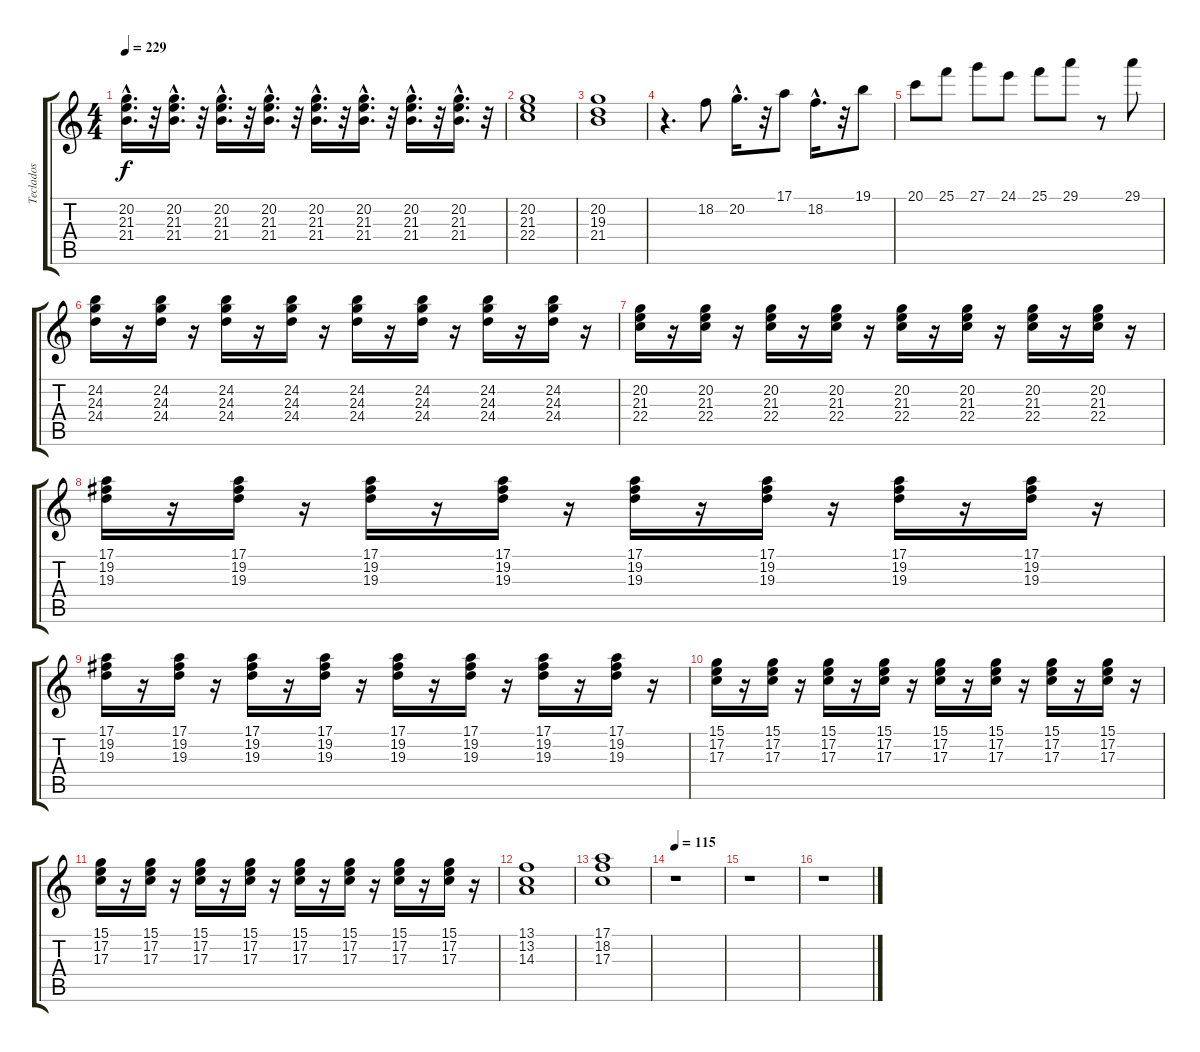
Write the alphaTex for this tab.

\track ("Teclados" "Teclados") {instrument stringensemble1}
\staff {score tabs}
\tuning (E4 B3 G3 D3 A2 E2) {hide}
\ts (4 4)
\tempo 229
\clef g2
\ks c
(20.2{hac} 21.3{hac} 21.4{hac}).16{d dy f} r.32 (20.2{hac} 21.3{hac} 21.4{hac}).16{d} r.32 (20.2{hac} 21.3{hac} 21.4{hac}).16{d} r.32 (20.2{hac} 21.3{hac} 21.4{hac}).16{d} r.32 (20.2{hac} 21.3{hac} 21.4{hac}).16{d} r.32 (20.2{hac} 21.3{hac} 21.4{hac}).16{d} r.32 (20.2{hac} 21.3{hac} 21.4{hac}).16{d} r.32 (20.2{hac} 21.3{hac} 21.4{hac}).16{d} r.32 |
(20.2 21.3 22.4).1 |
(20.2 19.3 21.4).1 |
r.4{d} 18.2.8 20.2{hac}.16{d} r.32 17.1.8 18.2{hac}.16{d} r.32 19.1.8 |
20.1.8 25.1.8 27.1.8 24.1.8 25.1.8 29.1.8 r.8 29.1.8 |
(24.2 24.3 24.4).16 r.16 (24.2 24.3 24.4).16 r.16 (24.2 24.3 24.4).16 r.16 (24.2 24.3 24.4).16 r.16 (24.2 24.3 24.4).16 r.16 (24.2 24.3 24.4).16 r.16 (24.2 24.3 24.4).16 r.16 (24.2 24.3 24.4).16 r.16 |
(20.2 21.3 22.4).16 r.16 (20.2 21.3 22.4).16 r.16 (20.2 21.3 22.4).16 r.16 (20.2 21.3 22.4).16 r.16 (20.2 21.3 22.4).16 r.16 (20.2 21.3 22.4).16 r.16 (20.2 21.3 22.4).16 r.16 (20.2 21.3 22.4).16 r.16 |
(17.1 19.2 19.3).16 r.16 (17.1 19.2 19.3).16 r.16 (17.1 19.2 19.3).16 r.16 (17.1 19.2 19.3).16 r.16 (17.1 19.2 19.3).16 r.16 (17.1 19.2 19.3).16 r.16 (17.1 19.2 19.3).16 r.16 (17.1 19.2 19.3).16 r.16 |
(17.1 19.2 19.3).16 r.16 (17.1 19.2 19.3).16 r.16 (17.1 19.2 19.3).16 r.16 (17.1 19.2 19.3).16 r.16 (17.1 19.2 19.3).16 r.16 (17.1 19.2 19.3).16 r.16 (17.1 19.2 19.3).16 r.16 (17.1 19.2 19.3).16 r.16 |
(15.1 17.2 17.3).16 r.16 (15.1 17.2 17.3).16 r.16 (15.1 17.2 17.3).16 r.16 (15.1 17.2 17.3).16 r.16 (15.1 17.2 17.3).16 r.16 (15.1 17.2 17.3).16 r.16 (15.1 17.2 17.3).16 r.16 (15.1 17.2 17.3).16 r.16 |
(15.1 17.2 17.3).16 r.16 (15.1 17.2 17.3).16 r.16 (15.1 17.2 17.3).16 r.16 (15.1 17.2 17.3).16 r.16 (15.1 17.2 17.3).16 r.16 (15.1 17.2 17.3).16 r.16 (15.1 17.2 17.3).16 r.16 (15.1 17.2 17.3).16 r.16 |
(13.1 13.2 14.3).1 |
(17.1 18.2 17.3).1 |
\tempo 115
r.1 |
r.1 |
r.1
